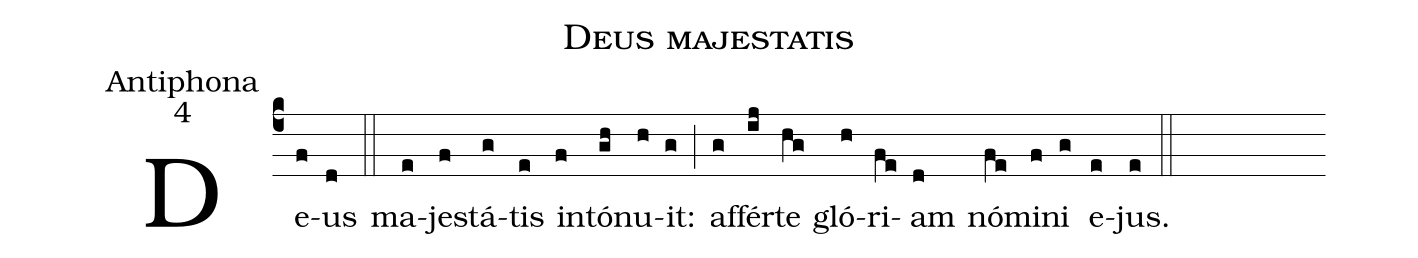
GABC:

name:Deus majestatis;
office-part:Antiphona;
mode:4;
%%
(c4) De(f)us(d) (::)
ma(e)je(f)stá(g)tis(e) in(f)tó(gh)nu(h)it:(g) (;) af(g)fér(ij)te(hg) gló(h)ri(fe)am(d) nó(fe)mi(f)ni(g) e(e)jus.(e) (::)
